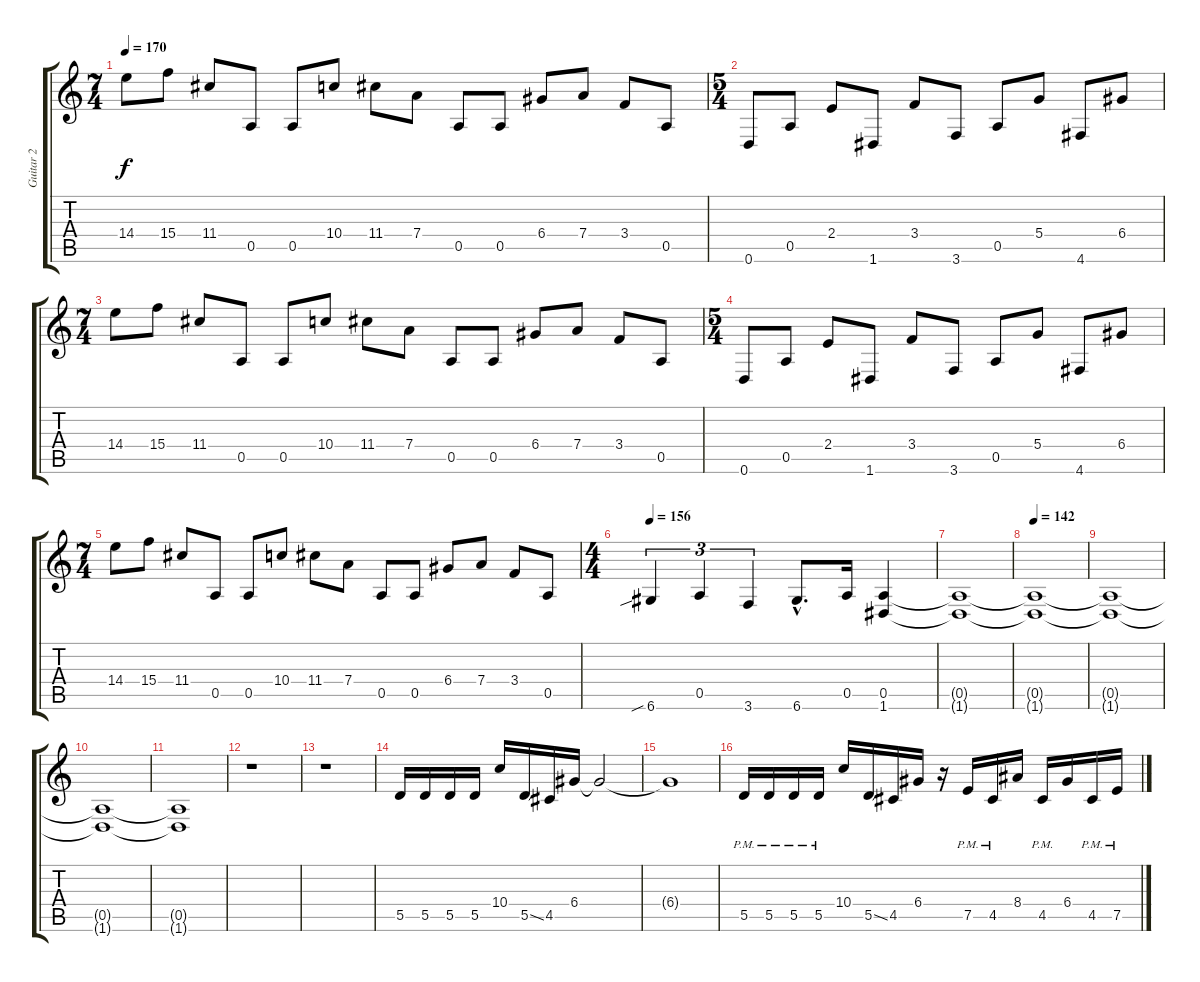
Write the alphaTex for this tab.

\track ("Guitar 2" "Guitar 2") {instrument distortionguitar}
\staff {score tabs}
\tuning (E4 B3 G3 D3 A2 D2) {hide}
\ts (7 4)
\tempo 170
\clef g2
\ks c
14.4.8{dy f} 15.4.8 11.4.8 0.5.8 0.5.8 10.4.8 11.4.8 7.4.8 0.5.8 0.5.8 6.4.8 7.4.8 3.4.8 0.5.8 |
\ts (5 4)
0.6.8 0.5.8 2.4.8 1.6.8 3.4.8 3.6.8 0.5.8 5.4.8 4.6.8 6.4.8 |
\ts (7 4)
14.4.8 15.4.8 11.4.8 0.5.8 0.5.8 10.4.8 11.4.8 7.4.8 0.5.8 0.5.8 6.4.8 7.4.8 3.4.8 0.5.8 |
\ts (5 4)
0.6.8 0.5.8 2.4.8 1.6.8 3.4.8 3.6.8 0.5.8 5.4.8 4.6.8 6.4.8 |
\ts (7 4)
14.4.8 15.4.8 11.4.8 0.5.8 0.5.8 10.4.8 11.4.8 7.4.8 0.5.8 0.5.8 6.4.8 7.4.8 3.4.8 0.5.8 |
\ts (4 4)
\tempo 156
6.6{sib}.4{tu (3 2)} 0.5.4{tu (3 2)} 3.6.4{tu (3 2)} 6.6{hac}.8{d} 0.5.16 (0.5 1.6).4 |
(0.5{t} 1.6{t}).1 |
\tempo 142
(0.5{t} 1.6{t}).1 |
(0.5{t} 1.6{t}).1 |
(0.5{t} 1.6{t}).1 |
(0.5{t} 1.6{t}).1 |
r.1 |
r.1 |
5.5.16 5.5.16 5.5.16 5.5.16 10.4.16 5.5{ss}.16 4.5.16 6.4.16 6.4{t}.2 |
6.4{t}.1 |
5.5{pm}.16 5.5{pm}.16 5.5{pm}.16 5.5{pm}.16 10.4.16 5.5{ss}.16 4.5.16 6.4.16 r.16 7.5{pm}.16 4.5{pm}.16 8.4.16 4.5{pm}.16 6.4.16 4.5{pm}.16 7.5{pm}.16
